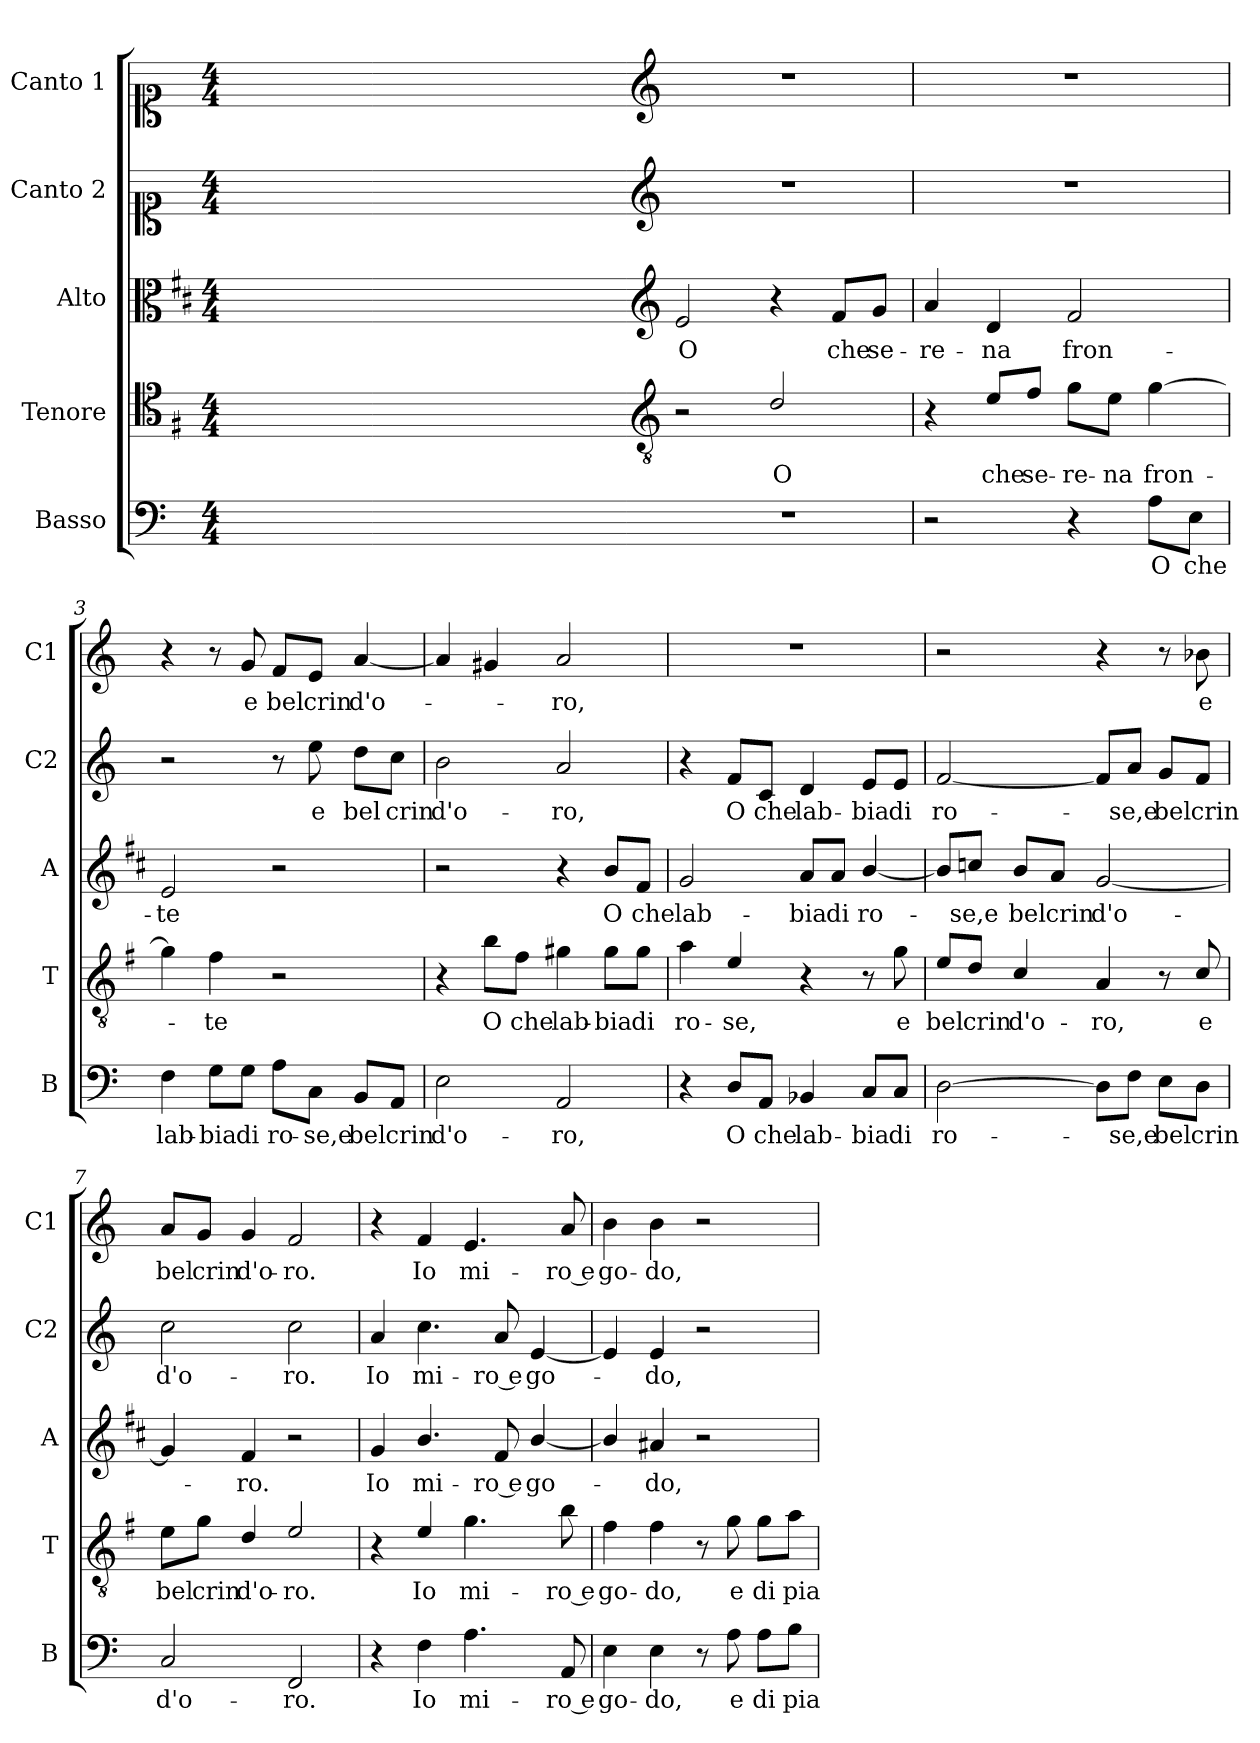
**kern	**text	**kern	**text	**kern	**text	**kern	**text	**kern	**text
*part5	*part5	*part4	*part4	*part3	*part3	*part2	*part2	*part1	*part1
*staff5	*staff5	*staff4	*staff4	*staff3	*staff3	*staff2	*staff2	*staff1	*staff1
*I"Basso	*	*I"Tenore	*	*I"Alto	*	*I"Canto 2	*	*I"Canto 1	*
*I'B	*	*I'T	*	*I'A	*	*I'C2	*	*I'C1	*
*clefF4	*	*clefC4	*	*clefC3	*	*clefC1	*	*clefC1	*
*	*	*ITrd4c7	*	*ITrd1c2	*	*	*	*	*
*k[]	*	*k[]	*	*k[]	*	*k[]	*	*k[]	*
*C:	*	*C:	*	*C:	*	*C:	*	*C:	*
*M4/4	*	*M4/4	*	*M4/4	*	*M4/4	*	*M4/4	*
=	=	=	=	=	=	=	=	=	=
1ryy	.	1ryy	.	1ryy	.	1ryy	.	1ryy	.
=1X-	=1X-	=1X-	=1X-	=1X-	=1X-	=1X-	=1X-	=1X-	=1X-
4ryy	.	4ryy	.	4ryy	.	4ryy	.	4ryy	.
4ryy	.	4ryy	.	4ryy	.	4ryy	.	4ryy	.
4ryy	.	4ryy	.	4ryy	.	4ryy	.	4ryy	.
4ryy	.	4ryy	.	4ryy	.	4ryy	.	4ryy	.
=1-	=1-	=1-	=1-	=1-	=1-	=1-	=1-	=1-	=1-
*	*	*clefGv2	*	*clefG2	*	*clefG2	*	*clefG2	*
!	!	!	!	!	!LO:LY:b	!	!	!	!
1r	.	2r	.	2d/	O	1r	.	1r	.
!	!	!	!LO:LY:b	!	!	!	!	!	!
.	.	2G/	O	4r	.	.	.	.	.
!	!	!	!	!	!LO:LY:b	!	!	!	!
.	.	.	.	8e/L	che	.	.	.	.
!	!	!	!	!	!LO:LY:b	!	!	!	!
.	.	.	.	8f/J	se-	.	.	.	.
=2	=2	=2	=2	=2	=2	=2	=2	=2	=2
!	!	!	!	!	!LO:LY:b	!	!	!	!
2r	.	4r	.	4g/	-re-	1r	.	1r	.
!	!	!	!LO:LY:b	!	!LO:LY:b	!	!	!	!
.	.	8A/L	che	4c/	-na	.	.	.	.
!	!	!	!LO:LY:b	!	!	!	!	!	!
.	.	8B/J	se-	.	.	.	.	.	.
!	!	!	!LO:LY:b	!	!LO:LY:b	!	!	!	!
4r	.	8c\L	-re-	2e/	fron-	.	.	.	.
!	!	!	!LO:LY:b	!	!	!	!	!	!
.	.	8A\J	-na	.	.	.	.	.	.
!	!LO:LY:b	!	!LO:LY:b	!	!	!	!	!	!
8A\L	O	[4c\	fron-	.	.	.	.	.	.
!	!LO:LY:b	!	!	!	!	!	!	!	!
8E\J	che	.	.	.	.	.	.	.	.
=3	=3	=3	=3	=3	=3	=3	=3	=3	=3
!	!LO:LY:b	!	!	!	!LO:LY:b	!	!	!	!
4F\	lab-	4c\]	.	2d/	-te	2r	.	4r	.
!	!LO:LY:b	!	!LO:LY:b	!	!	!	!	!	!
8G\L	-bia	4B\	-te	.	.	.	.	8r	.
!	!LO:LY:b	!	!	!	!	!	!	!	!LO:LY:b
8G\J	di	.	.	.	.	.	.	8g/	e
!	!LO:LY:b	!	!	!	!	!	!	!	!LO:LY:b
8A\L	ro-	2r	.	2r	.	8r	.	8f/L	bel
!	!LO:LY:b	!	!	!	!	!	!LO:LY:b	!	!LO:LY:b
8C\J	-se,e	.	.	.	.	8ee\	e	8e/J	crin
!	!LO:LY:b	!	!	!	!	!	!LO:LY:b	!	!LO:LY:b
8BB/L	bel	.	.	.	.	8dd\L	bel	[4a/	d'o-
!	!LO:LY:b	!	!	!	!	!	!LO:LY:b	!	!
8AA/J	crin	.	.	.	.	8cc\J	crin	.	.
=4	=4	=4	=4	=4	=4	=4	=4	=4	=4
!	!LO:LY:b	!	!	!	!	!	!LO:LY:b	!	!
2E\	d'o-	4r	.	2r	.	2b\	d'o-	4a/]	.
!	!	!	!LO:LY:b	!	!	!	!	!	!
.	.	8e\L	O	.	.	.	.	4g#X/	.
!	!	!	!LO:LY:b	!	!	!	!	!	!
.	.	8B\J	che	.	.	.	.	.	.
!	!LO:LY:b	!	!LO:LY:b	!	!	!	!LO:LY:b	!	!LO:LY:b
2AA/	-ro,	4c#X\	lab-	4r	.	2a/	-ro,	2a/	-ro,
!	!	!	!LO:LY:b	!	!LO:LY:b	!	!	!	!
.	.	8c#\L	-bia	8a/L	O	.	.	.	.
!	!	!	!LO:LY:b	!	!LO:LY:b	!	!	!	!
.	.	8c#\J	di	8e/J	che	.	.	.	.
!!LO:LB:g=z
=5	=5	=5	=5	=5	=5	=5	=5	=5	=5
!	!	!	!LO:LY:b	!	!LO:LY:b	!	!	!	!
4r	.	4d\	ro-	2f/	lab-	4r	.	1r	.
!	!LO:LY:b	!	!LO:LY:b	!	!	!	!LO:LY:b	!	!
8D/L	O	4A/	-se,	.	.	8f/L	O	.	.
!	!LO:LY:b	!	!	!	!	!	!LO:LY:b	!	!
8AA/J	che	.	.	.	.	8c/J	che	.	.
!	!LO:LY:b	!	!	!	!LO:LY:b	!	!LO:LY:b	!	!
4BB-X/	lab-	4r	.	8g/L	-bia	4d/	lab-	.	.
!	!	!	!	!	!LO:LY:b	!	!	!	!
.	.	.	.	8g/J	di	.	.	.	.
!	!LO:LY:b	!	!	!	!LO:LY:b	!	!LO:LY:b	!	!
8C/L	-bia	8r	.	[4a/	ro-	8e/L	-bia	.	.
!	!LO:LY:b	!	!LO:LY:b	!	!	!	!LO:LY:b	!	!
8C/J	di	8c\	e	.	.	8e/J	di	.	.
=6	=6	=6	=6	=6	=6	=6	=6	=6	=6
!	!LO:LY:b	!	!LO:LY:b	!	!	!	!LO:LY:b	!	!
[2D\	ro-	8A/L	bel	8a/L]	.	[2f/	ro-	2r	.
!	!	!	!LO:LY:b	!	!LO:LY:b	!	!	!	!
.	.	8G/J	crin	8b-X/J	-se,e	.	.	.	.
!	!	!	!LO:LY:b	!	!LO:LY:b	!	!	!	!
.	.	4F/	d'o-	8a/L	bel	.	.	.	.
!	!	!	!	!	!LO:LY:b	!	!	!	!
.	.	.	.	8g/J	crin	.	.	.	.
!	!	!	!LO:LY:b	!	!LO:LY:b	!	!	!	!
8D\L]	.	4D/	-ro,	[2f/	d'o-	8f/L]	.	4r	.
!	!LO:LY:b	!	!	!	!	!	!LO:LY:b	!	!
8F\J	-se,e	.	.	.	.	8a/J	-se,e	.	.
!	!LO:LY:b	!	!	!	!	!	!LO:LY:b	!	!
8E\L	bel	8r	.	.	.	8g/L	bel	8r	.
!	!LO:LY:b	!	!LO:LY:b	!	!	!	!LO:LY:b	!	!LO:LY:b
8D\J	crin	8F/	e	.	.	8f/J	crin	8b-X\	e
=7	=7	=7	=7	=7	=7	=7	=7	=7	=7
!	!LO:LY:b	!	!LO:LY:b	!	!	!	!LO:LY:b	!	!LO:LY:b
2C/	d'o-	8A\L	bel	4f/]	.	2cc\	d'o-	8a/L	bel
!	!	!	!LO:LY:b	!	!	!	!	!	!LO:LY:b
.	.	8c\J	crin	.	.	.	.	8g/J	crin
!	!	!	!LO:LY:b	!	!LO:LY:b	!	!	!	!LO:LY:b
.	.	4G/	d'o-	4e/	-ro.	.	.	4g/	d'o-
!	!LO:LY:b	!	!LO:LY:b	!	!	!	!LO:LY:b	!	!LO:LY:b
2FF/	-ro.	2A/	-ro.	2r	.	2cc\	-ro.	2f/	-ro.
=8	=8	=8	=8	=8	=8	=8	=8	=8	=8
!	!	!	!	!	!LO:LY:b	!	!LO:LY:b	!	!
4r	.	4r	.	4f/	Io	4a/	Io	4r	.
!	!LO:LY:b	!	!LO:LY:b	!	!LO:LY:b	!	!LO:LY:b	!	!LO:LY:b
4F\	Io	4A/	Io	4.a/	mi-	4.cc\	mi-	4f/	Io
!	!LO:LY:b	!	!LO:LY:b	!	!	!	!	!	!LO:LY:b
4.A\	mi-	4.c\	mi-	.	.	.	.	4.e/	mi-
!	!	!	!	!	!LO:LY:b	!	!LO:LY:b	!	!
.	.	.	.	8e/	-ro e	8a/	-ro e	.	.
!	!	!	!	!	!LO:LY:b	!	!LO:LY:b	!	!
.	.	.	.	[4a/	go-	[4e/	go-	.	.
!	!LO:LY:b	!	!LO:LY:b	!	!	!	!	!	!LO:LY:b
8AA/	-ro e	8e\	-ro e	.	.	.	.	8a/	-ro e
=9	=9	=9	=9	=9	=9	=9	=9	=9	=9
!	!LO:LY:b	!	!LO:LY:b	!	!	!	!	!	!LO:LY:b
4E\	go-	4B\	go-	4a/]	.	4e/]	.	4b\	go-
!	!LO:LY:b	!	!LO:LY:b	!	!LO:LY:b	!	!LO:LY:b	!	!LO:LY:b
4E\	-do,	4B\	-do,	4g#X/	-do,	4e/	-do,	4b\	-do,
8r	.	8r	.	2r	.	2r	.	2r	.
!	!LO:LY:b	!	!LO:LY:b	!	!	!	!	!	!
8A\	e	8c\	e	.	.	.	.	.	.
!	!LO:LY:b	!	!LO:LY:b	!	!	!	!	!	!
8A\L	di	8c\L	di	.	.	.	.	.	.
!	!LO:LY:b	!	!LO:LY:b	!	!	!	!	!	!
8B\J	pia-	8d\J	pia-	.	.	.	.	.	.
=	=	=	=	=	=	=	=	=	=
*-	*-	*-	*-	*-	*-	*-	*-	*-	*-
